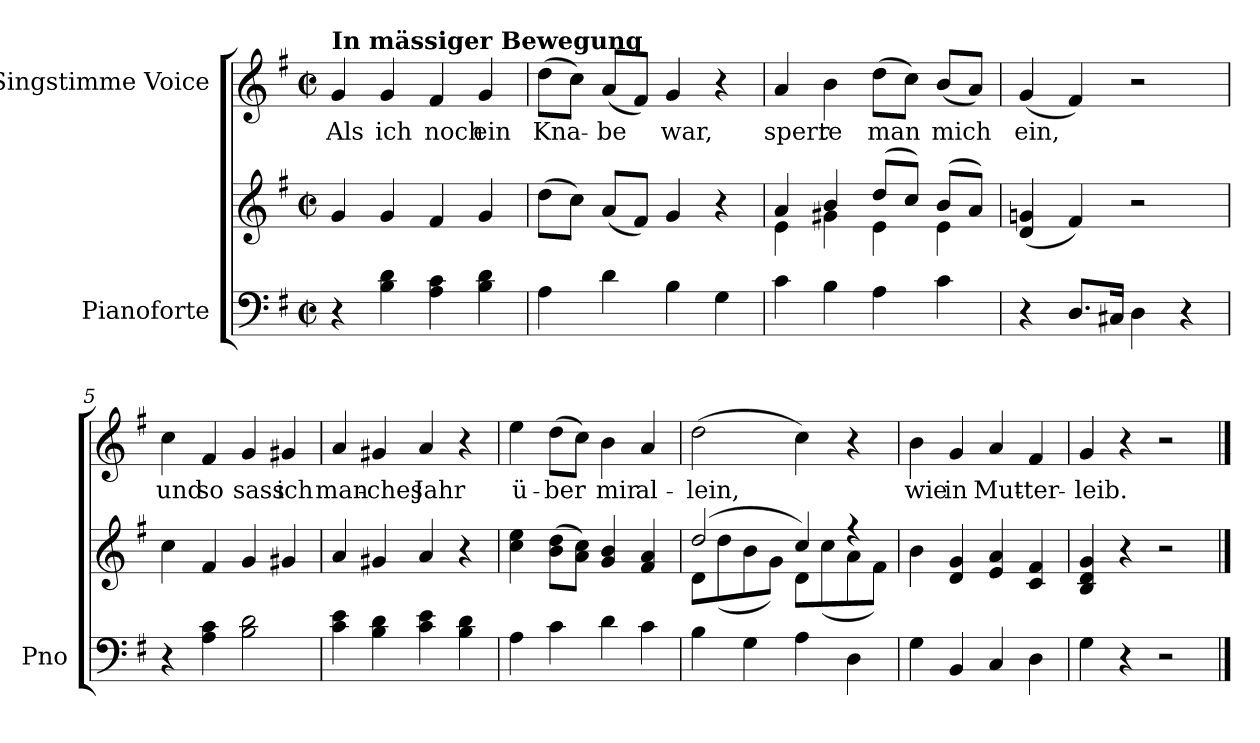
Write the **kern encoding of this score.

**kern	**kern	**kern	**text
*part2	*part2	*part1	*part1
*staff3	*staff2	*staff1	*staff1
*I"Pianoforte	*	*I"Singstimme Voice	*
*I'Pno	*	*	*
*clefF4	*clefG2	*clefG2	*
*k[f#]	*k[f#]	*k[f#]	*
*M2/2	*M2/2	*M2/2	*
*met(c|)	*met(c|)	*met(c|)	*
=1	=1	=1	=1
!	!	!LO:TX:a:B:t=In mässiger Bewegung	!
!	!	!	!LO:LY:b
4r	4g/	4g/	Als
!	!	!	!LO:LY:b
4B\ 4d\	4g/	4g/	ich
!	!	!	!LO:LY:b
4A\ 4c\	4f#/	4f#/	noch
!	!	!	!LO:LY:b
4B\ 4d\	4g/	4g/	ein
=2	=2	=2	=2
!	!	!	!LO:LY:b
4A\	(8dd\L	(8dd\L	Kna-
.	8cc\J)	8cc\J)	.
!	!	!	!LO:LY:b
4d\	(8a/L	(8a/L	-be
.	8f#/J)	8f#/J)	.
!	!	!	!LO:LY:b
4B\	4g/	4g/	war,
4G\	4r	4r	.
=3	=3	=3	=3
*	*^	*	*
!	!	!	!	!LO:LY:b
4c\	4a/	4e\	4a/	sperr-
!	!	!	!	!LO:LY:b
4B\	4b/	4g#X\	4b\	-te
!	!	!	!	!LO:LY:b
4A\	(8dd/L	4e\	(8dd\L	man
.	8cc/J)	.	8cc\J)	.
!	!	!	!	!LO:LY:b
4c\	(8b/L	4e\	(8b/L	mich
.	8a/J)	.	8a/J)	.
*	*v	*v	*	*
=4	=4	=4	=4
!	!	!	!LO:LY:b
4r	(>4d/ 4gn/	(4g/	ein,
8.D/L	4f#/)	4f#/)	.
16C#X/Jk	.	.	.
4D\	2r	2r	.
4r	.	.	.
=5	=5	=5	=5
!	!	!	!LO:LY:b
4r	4cc\	4cc\	und
!	!	!	!LO:LY:b
4A\ 4c\	4f#/	4f#/	so
!	!	!	!LO:LY:b
2B\ 2d\	4g/	4g/	sass
!	!	!	!LO:LY:b
.	4g#X/	4g#X/	ich
!!LO:LB:g=z
=6	=6	=6	=6
!	!	!	!LO:LY:b
4c\ 4e\	4a/	4a/	man-
!	!	!	!LO:LY:b
4B\ 4d\	4g#X/	4g#X/	-ches
!	!	!	!LO:LY:b
4c\ 4e\	4a/	4a/	Jahr
4B\ 4d\	4r	4r	.
=7	=7	=7	=7
!	!	!	!LO:LY:b
4A\	4cc\ 4ee\	4ee\	ü-
!	!	!	!LO:LY:b
4c\	(8b\ 8dd\L	(8dd\L	-ber
.	8a\ 8cc\J)	8cc\J)	.
!	!	!	!LO:LY:b
4d\	4g/ 4b/	4b\	mir
!	!	!	!LO:LY:b
4c\	4f#/ 4a/	4a/	al-
=8	=8	=8	=8
*	*^	*	*
!	!	!	!	!LO:LY:b
4B\	(2dd/	8d\L	(2dd\	-lein,
.	.	(>8dd\	.	.
4G\	.	8b\	.	.
.	.	8g\J)	.	.
4A\	4cc/)	8d\L	4cc\)	.
.	.	(>8cc\	.	.
4D\	4r	8a\	4r	.
.	.	8f#\J)	.	.
=9	=9	=9	=9	=9
!	!	!	!	!LO:LY:b
*	*v	*v	*	*
4G\	4b\	4b\	wie
!	!	!	!LO:LY:b
4BB/	4d/ 4g/	4g/	in
!	!	!	!LO:LY:b
4C/	4e/ 4a/	4a/	Mut-
!	!	!	!LO:LY:b
4D\	4c/ 4f#/	4f#/	-ter-
=10	=10	=10	=10
!	!	!	!LO:LY:b
4G\	4B/ 4d/ 4g/	4g/	-leib.
4r	4r	4r	.
2r	2r	2r	.
==	==	==	==
*-	*-	*-	*-
